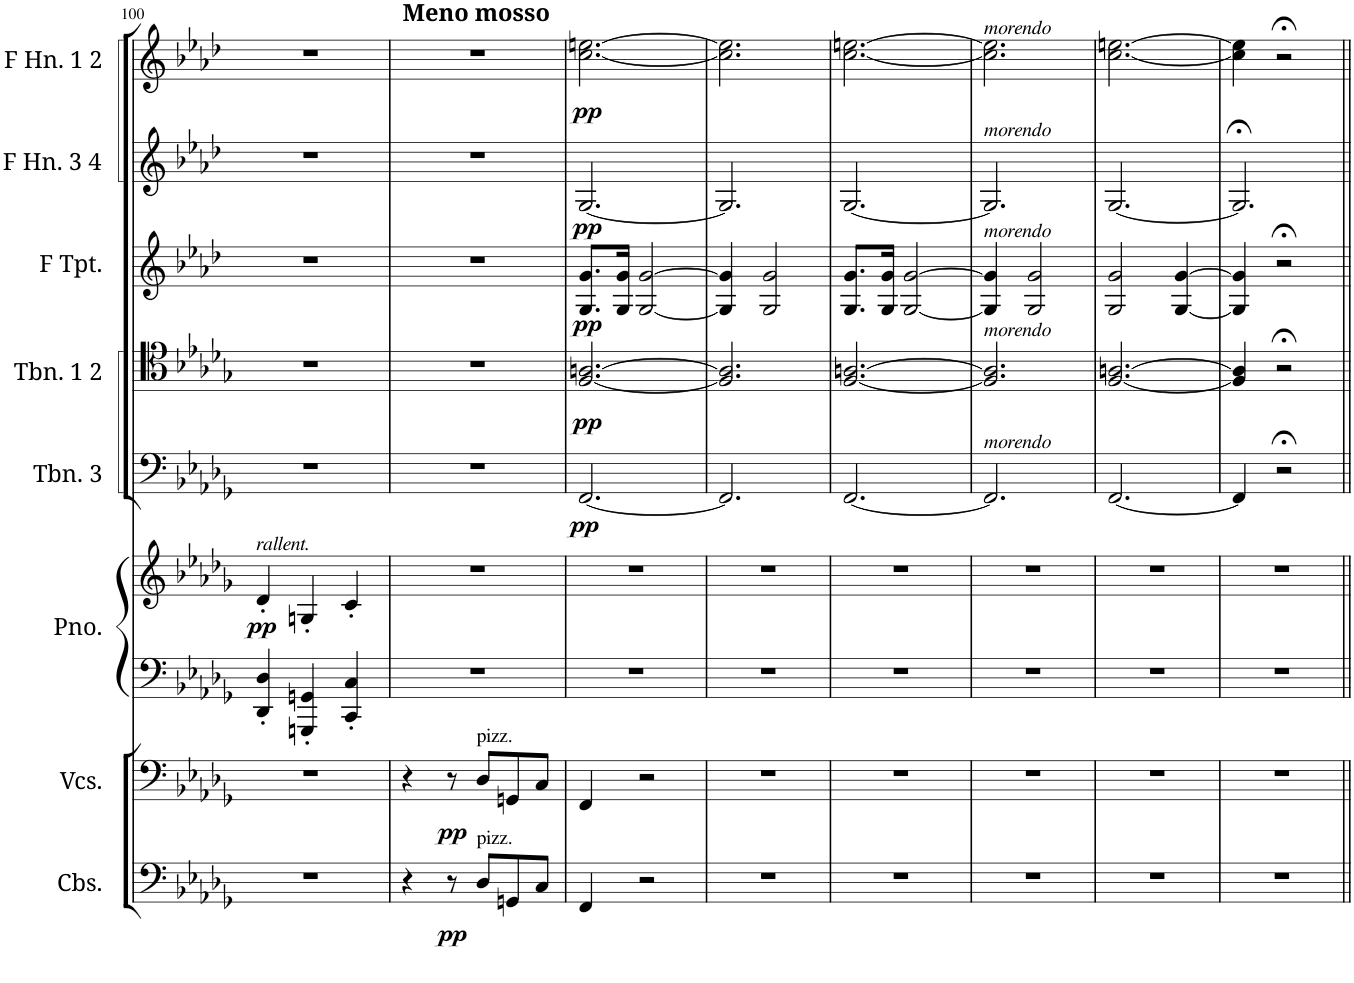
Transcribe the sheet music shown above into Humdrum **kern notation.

**kern	**dynam	**kern	**dynam	**kern	**kern	**dynam	**kern	**dynam	**kern	**dynam	**kern	**dynam	**kern	**dynam	**kern	**dynam
*part8	*part8	*part7	*part7	*part6	*part6	*part6	*part5	*part5	*part4	*part4	*part3	*part3	*part2	*part2	*part1	*part1
*staff9	*staff9	*staff8	*staff8	*staff7	*staff6	*staff6/7	*staff5	*staff5	*staff4	*staff4	*staff3	*staff3	*staff2	*staff2	*staff1	*staff1
*I"Contrabasses	*	*I"Violoncellos	*	*I"Grand Piano	*	*	*I"Trombone 3	*	*I"Trombone 1 &amp; 2	*	*I"F Trumpet	*	*I"F Horn 3 &amp; 4	*	*I"F Horn 1 &amp; 2	*
*I'Cbs.	*	*I'Vcs.	*	*I'Pno.	*	*	*I'Tbn. 3	*	*I'Tbn. 1 2	*	*I'F Tpt.	*	*I'F Hn. 3 4	*	*I'F Hn. 1 2	*
!!LO:PB:g=z
*clefF4	*	*clefF4	*	*clefF4	*clefG2	*	*clefF4	*	*clefC4	*	*clefG2	*	*clefG2	*	*clefG2	*
*Trd7c12	*	*	*	*	*	*	*	*	*	*	*Trd-3c-5	*	*Trd4c7	*	*Trd4c7	*
*k[b-e-a-d-g-]	*	*k[b-e-a-d-g-]	*	*k[b-e-a-d-g-]	*k[b-e-a-d-g-]	*	*k[b-e-a-d-g-]	*	*k[b-e-a-d-g-]	*	*k[b-e-a-d-]	*	*k[b-e-a-d-]	*	*k[b-e-a-d-]	*
*M6/8	*	*M6/8	*	*M6/8	*M6/8	*	*M6/8	*	*M6/8	*	*M6/8	*	*M6/8	*	*M6/8	*
=100	=100	=100	=100	=100	=100	=100	=100	=100	=100	=100	=100	=100	=100	=100	=100	=100
!	!	!	!	!	!LO:TX:a:i:t=rallent.	!	!	!	!	!	!	!	!	!	!	!
!	!	!	!	!	!	!LO:DY:b	!	!	!	!	!	!	!	!	!	!
2.r	.	2.r	.	4DD-/' 4D-/'	4d-'/	pp	2.r	.	2.r	.	2.r	.	2.r	.	2.r	.
.	.	.	.	4GGGn/' 4GGn/'	4Gn'/	.	.	.	.	.	.	.	.	.	.	.
.	.	.	.	4CC/' 4C/'	4c'/	.	.	.	.	.	.	.	.	.	.	.
=101	=101	=101	=101	=101	=101	=101	=101	=101	=101	=101	=101	=101	=101	=101	=101	=101
4r	.	4r	.	2.r	2.r	.	2.r	.	2.r	.	2.r	.	2.r	.	2.r	.
!	!LO:DY:b	!	!LO:DY:b	!	!	!	!	!	!	!	!	!	!	!	!	!
8r	pp	8r	pp	.	.	.	.	.	.	.	.	.	.	.	.	.
!	!	!LO:TX:a:t=pizz.	!	!	!	!	!	!	!	!	!	!	!	!	!	!
!LO:TX:a:t=pizz.	!	!	!	!	!	!	!	!	!	!	!	!	!	!	!	!
8D-/L	.	8D-/L	.	.	.	.	.	.	.	.	.	.	.	.	.	.
8GGn/	.	8GGn/	.	.	.	.	.	.	.	.	.	.	.	.	.	.
8C/J	.	8C/J	.	.	.	.	.	.	.	.	.	.	.	.	.	.
=102	=102	=102	=102	=102	=102	=102	=102	=102	=102	=102	=102	=102	=102	=102	=102	=102
!	!	!	!	!	!	!	!	!LO:DY:b	!	!LO:DY:b	!	!LO:DY:b	!	!LO:DY:b	!	!LO:DY:b
4FF/	.	4FF/	.	2.r	2.r	.	[2.FF/	pp	[2.F/ [2.An/	pp	8.G/ 8.g/L	pp	[2.G/	pp	[2.cc\ [2.een\	pp
.	.	.	.	.	.	.	.	.	.	.	16G/ 16g/Jk	.	.	.	.	.
2r	.	2r	.	.	.	.	.	.	.	.	[2G/ [2g/	.	.	.	.	.
=103	=103	=103	=103	=103	=103	=103	=103	=103	=103	=103	=103	=103	=103	=103	=103	=103
2.r	.	2.r	.	2.r	2.r	.	2.FF/]	.	2.F/] 2.A/]	.	4G/] 4g/]	.	2.G/]	.	2.cc\] 2.ee\]	.
.	.	.	.	.	.	.	.	.	.	.	2G/ 2g/	.	.	.	.	.
=104	=104	=104	=104	=104	=104	=104	=104	=104	=104	=104	=104	=104	=104	=104	=104	=104
2.r	.	2.r	.	2.r	2.r	.	[2.FF/	.	[2.F/ [2.An/	.	8.G/ 8.g/L	.	[2.G/	.	[2.cc\ [2.een\	.
.	.	.	.	.	.	.	.	.	.	.	16G/ 16g/Jk	.	.	.	.	.
.	.	.	.	.	.	.	.	.	.	.	[2G/ [2g/	.	.	.	.	.
=105	=105	=105	=105	=105	=105	=105	=105	=105	=105	=105	=105	=105	=105	=105	=105	=105
!	!	!	!	!	!	!	!	!	!	!	!	!	!	!	!LO:TX:a:i:t=morendo	!
!	!	!	!	!	!	!	!	!	!	!	!	!	!LO:TX:a:i:t=morendo	!	!	!
!	!	!	!	!	!	!	!	!	!	!	!LO:TX:a:i:t=morendo	!	!	!	!	!
!	!	!	!	!	!	!	!	!	!LO:TX:a:i:t=morendo	!	!	!	!	!	!	!
!	!	!	!	!	!	!	!LO:TX:a:i:t=morendo	!	!	!	!	!	!	!	!	!
2.r	.	2.r	.	2.r	2.r	.	2.FF/]	.	2.F/] 2.A/]	.	4G/] 4g/]	.	2.G/]	.	2.cc\] 2.ee\]	.
.	.	.	.	.	.	.	.	.	.	.	2G/ 2g/	.	.	.	.	.
=106	=106	=106	=106	=106	=106	=106	=106	=106	=106	=106	=106	=106	=106	=106	=106	=106
2.r	.	2.r	.	2.r	2.r	.	[2.FF/	.	[2.F/ [2.An/	.	2G/ 2g/	.	[2.G/	.	[2.cc\ [2.een\	.
.	.	.	.	.	.	.	.	.	.	.	[4G/ [4g/	.	.	.	.	.
=107	=107	=107	=107	=107	=107	=107	=107	=107	=107	=107	=107	=107	=107	=107	=107	=107
2.r	.	2.r	.	2.r	2.r	.	4FF/]	.	4F/] 4A/]	.	4G/] 4g/]	.	2.G;</]	.	4cc\] 4ee\]	.
.	.	.	.	.	.	.	2r;<	.	2r;<	.	2r;<	.	.	.	2r;<	.
=||	=||	=||	=||	=||	=||	=||	=||	=||	=||	=||	=||	=||	=||	=||	=||	=||
*-	*-	*-	*-	*-	*-	*-	*-	*-	*-	*-	*-	*-	*-	*-	*-	*-
